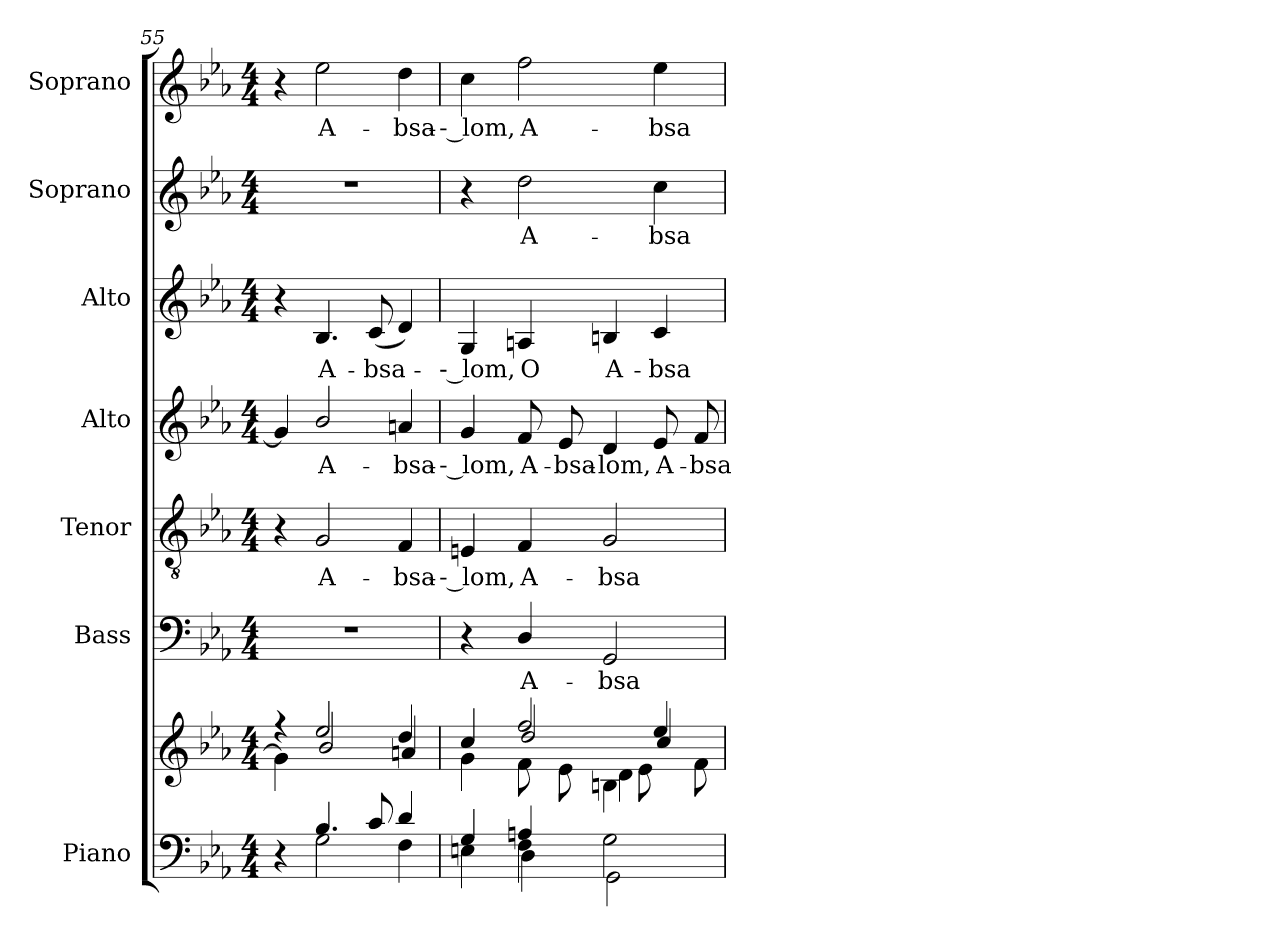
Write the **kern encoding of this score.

**kern	**kern	**kern	**text	**kern	**text	**kern	**text	**kern	**text	**kern	**text	**kern	**text
*part7	*part7	*part6	*part6	*part5	*part5	*part4	*part4	*part3	*part3	*part2	*part2	*part1	*part1
*staff8	*staff7	*staff6	*staff6	*staff5	*staff5	*staff4	*staff4	*staff3	*staff3	*staff2	*staff2	*staff1	*staff1
*I"Piano	*	*I"Bass	*	*I"Tenor	*	*I"Alto	*	*I"Alto	*	*I"Soprano	*	*I"Soprano	*
*	*	*I'B.	*	*I'T.	*	*	*	*I'A.	*	*	*	*I'S.	*
*clefF4	*clefG2	*clefF4	*	*clefGv2	*	*clefG2	*	*clefG2	*	*clefG2	*	*clefG2	*
*	*	*	*	*ITrd7c12	*	*	*	*	*	*	*	*	*
*k[b-e-a-]	*k[b-e-a-]	*k[b-e-a-]	*	*k[b-e-a-]	*	*k[b-e-a-]	*	*k[b-e-a-]	*	*k[b-e-a-]	*	*k[b-e-a-]	*
*E-:	*E-:	*E-:	*	*E-:	*	*E-:	*	*E-:	*	*E-:	*	*E-:	*
*M4/4	*M4/4	*M4/4	*	*M4/4	*	*M4/4	*	*M4/4	*	*M4/4	*	*M4/4	*
=55	=55	=55	=55	=55	=55	=55	=55	=55	=55	=55	=55	=55	=55
*^	*^	*	*	*	*	*	*	*	*	*	*	*	*
*	*	*	*^	*	*	*	*	*	*	*	*	*	*	*	*
4ryy	4r	4r	4ryy	4gi\]	1r	.	4r	.	4gi/]	.	4r	.	1r	.	4r	.
!	!	!	!	!	!	!	!	!LO:LY:b:color=#000000	!	!	!	!	!	!	!	!
!	!	!	!	!	!	!	!	!	!	!LO:LY:b:color=#000000	!	!	!	!	!	!
!	!	!	!	!	!	!	!	!	!	!	!	!LO:LY:b:color=#000000	!	!	!	!
!	!	!	!	!	!	!	!	!	!	!	!	!	!	!	!	!LO:LY:b:color=#000000
4.B-i/	2Gi\	2ee-i/	2.ryy	2b-i/	.	.	2GGi/	A-	2b-i/	A-	4.B-i/	A-	.	.	2ee-i\	A-
!	!	!	!	!	!	!	!	!	!	!	!	!LO:LY:b:color=#000000	!	!	!	!
8ci/	.	.	.	.	.	.	.	.	.	.	(8ci/	-bsa-	.	.	.	.
!	!	!	!	!	!	!	!	!LO:LY:b:color=#000000	!	!	!	!	!	!	!	!
!	!	!	!	!	!	!	!	!	!	!LO:LY:b:color=#000000	!	!	!	!	!	!
!	!	!	!	!	!	!	!	!	!	!	!	!	!	!	!	!LO:LY:b:color=#000000
4di/	4Fi\	4ddi/	.	4ani/	.	.	4FFi/	-bsa-	4ani/	-bsa-	4di/)	.	.	.	4ddi\	-bsa-
!!LO:LB:g=z
=56	=56	=56	=56	=56	=56	=56	=56	=56	=56	=56	=56	=56	=56	=56	=56	=56
*	*^	*	*	*^	*	*	*	*	*	*	*	*	*	*	*	*
!	!	!	!	!	!	!	!	!	!	!LO:LY:b:color=#000000	!	!	!	!	!	!	!	!
!	!	!	!	!	!	!	!	!	!	!	!	!LO:LY:b:color=#000000	!	!	!	!	!	!
!	!	!	!	!	!	!	!	!	!	!	!	!	!	!LO:LY:b:color=#000000	!	!	!	!
!	!	!	!	!	!	!	!	!	!	!	!	!	!	!	!	!	!	!LO:LY:b:color=#000000
4Gi/	4Eni\	4ryy	4cci/	4ryy	2ryy	4gi\	4r	.	4EEni/	-- lom,	4gi/	-- lom,	4Gi/	-- lom,	4r	.	4cci\	-- lom,
!	!	!	!	!	!	!	!	!LO:LY:b:color=#000000	!	!	!	!	!	!	!	!	!	!
!	!	!	!	!	!	!	!	!	!	!LO:LY:b:color=#000000	!	!	!	!	!	!	!	!
!	!	!	!	!	!	!	!	!	!	!	!	!LO:LY:b:color=#000000	!	!	!	!	!	!
!	!	!	!	!	!	!	!	!	!	!	!	!	!	!LO:LY:b:color=#000000	!	!	!	!
!	!	!	!	!	!	!	!	!	!	!	!	!	!	!	!	!LO:LY:b:color=#000000	!	!
!	!	!	!	!	!	!	!	!	!	!	!	!	!	!	!	!	!	!LO:LY:b:color=#000000
4Ani/	4Fi\	4Di\	2ffi/	2ddi/	.	8fi\	4Di/	A-	4FFi/	A-	8fi/	A-	4Ani/	O	2ddi\	A-	2ffi\	A-
!	!	!	!	!	!	!	!	!	!	!	!	!LO:LY:b:color=#000000	!	!	!	!	!	!
.	.	.	.	.	.	8e-i\	.	.	.	.	8e-i/	-bsa-	.	.	.	.	.	.
!	!	!	!	!	!	!	!	!LO:LY:b:color=#000000	!	!	!	!	!	!	!	!	!	!
!	!	!	!	!	!	!	!	!	!	!LO:LY:b:color=#000000	!	!	!	!	!	!	!	!
!	!	!	!	!	!	!	!	!	!	!	!	!LO:LY:b:color=#000000	!	!	!	!	!	!
!	!	!	!	!	!	!	!	!	!	!	!	!	!	!LO:LY:b:color=#000000	!	!	!	!
2ryy	2Gi\	2GGi\	.	.	4Bni\	4di\	2GGi/	-bsa-	2GGi/	-bsa-	4di/	-lom,	4Bni/	A-	.	.	.	.
!	!	!	!	!	!	!	!	!	!	!	!	!LO:LY:b:color=#000000	!	!	!	!	!	!
!	!	!	!	!	!	!	!	!	!	!	!	!	!	!LO:LY:b:color=#000000	!	!	!	!
!	!	!	!	!	!	!	!	!	!	!	!	!	!	!	!	!LO:LY:b:color=#000000	!	!
!	!	!	!	!	!	!	!	!	!	!	!	!	!	!	!	!	!	!LO:LY:b:color=#000000
.	.	.	4ee-i/	4cci/	4ci/yy	8e-i\	.	.	.	.	8e-i/	A-	4ci/	-bsa-	4cci\	-bsa-	4ee-i\	-bsa-
!	!	!	!	!	!	!	!	!	!	!	!	!LO:LY:b:color=#000000	!	!	!	!	!	!
.	.	.	.	.	.	8fi\	.	.	.	.	8fi/	-bsa-	.	.	.	.	.	.
*v	*v	*v	*	*	*	*	*	*	*	*	*	*	*	*	*	*	*	*
*	*v	*v	*v	*v	*	*	*	*	*	*	*	*	*	*	*	*
=	=	=	=	=	=	=	=	=	=	=	=	=	=
*-	*-	*-	*-	*-	*-	*-	*-	*-	*-	*-	*-	*-	*-
